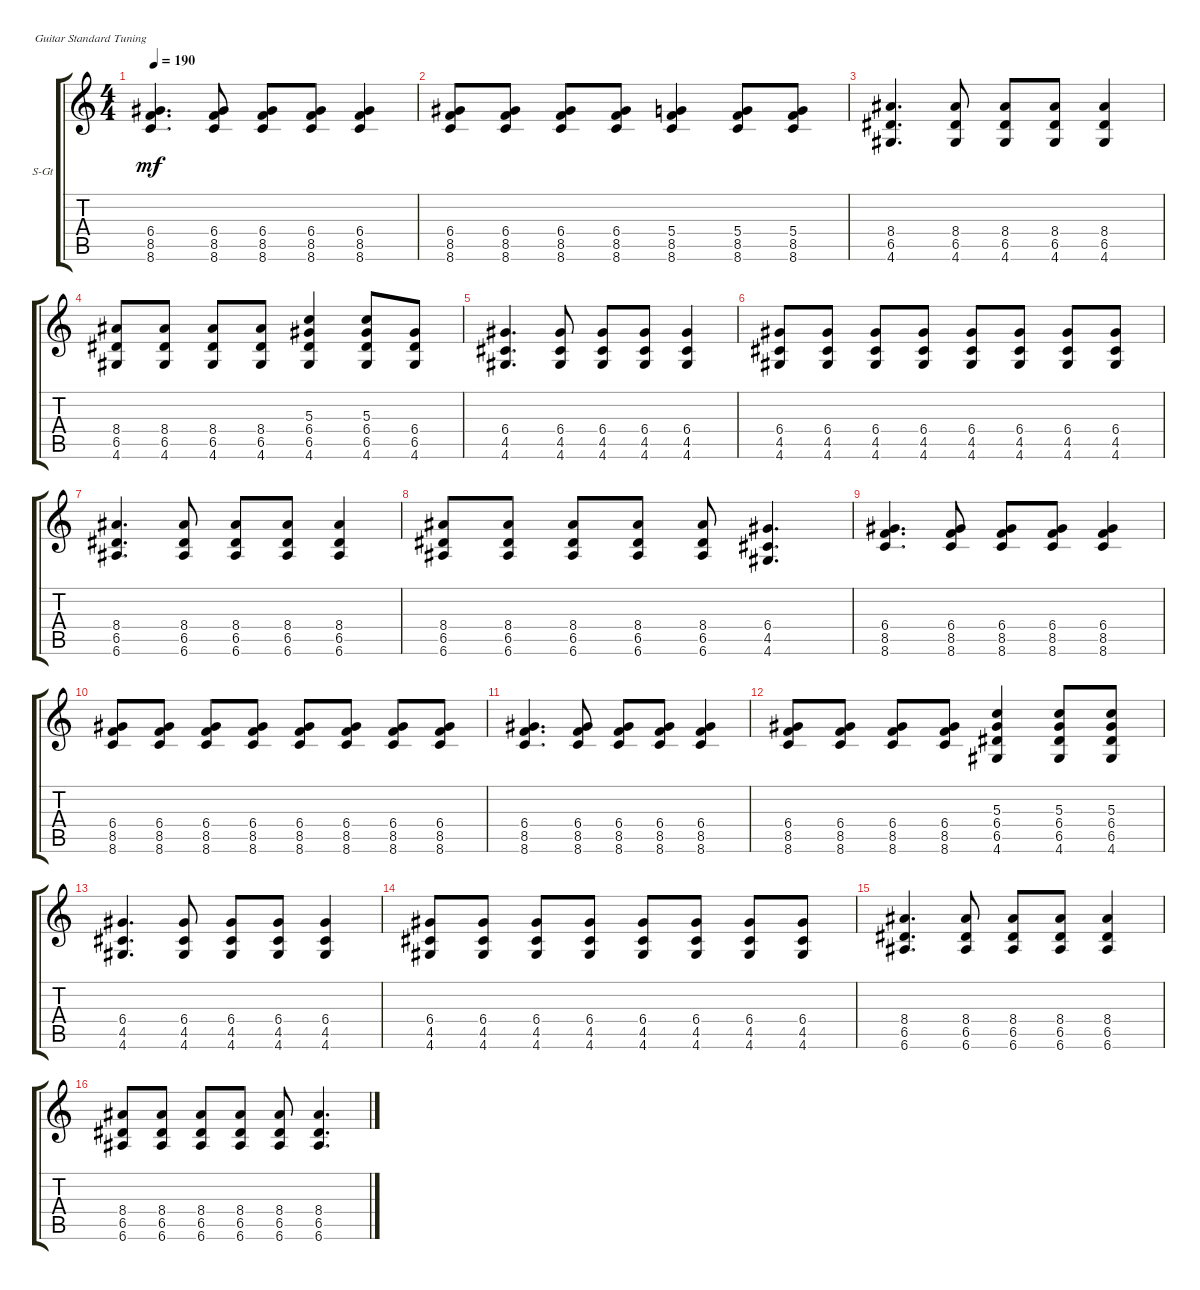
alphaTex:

\defaultSystemsLayout 4
\bracketExtendMode groupsimilarinstruments
\firstSystemTrackNameOrientation horizontal
\otherSystemsTrackNameOrientation horizontal
\track ("Steel Guitar" "S-Gt") {instrument acousticguitarsteel}
\staff {score tabs}
\tuning (E4 B3 G3 D3 A2 E2)
\ts (4 4)
\tempo 190
\clef g2
\ks c
(8.6 8.5 6.4).4{d dy mf instrument acousticguitarsteel} (8.6 8.5 6.4).8 (8.6 8.5 6.4).8 (8.6 8.5 6.4).8 (8.6 8.5 6.4).4 |
(8.6 8.5 6.4).8 (8.6 8.5 6.4).8 (8.6 8.5 6.4).8 (8.6 8.5 6.4).8 (5.4 8.5 8.6).4 (5.4 8.5 8.6).8 (5.4 8.5 8.6).8 |
(4.6 6.5 8.4).4{d} (4.6 6.5 8.4).8 (4.6 6.5 8.4).8 (4.6 6.5 8.4).8 (4.6 6.5 8.4).4 |
(4.6 6.5 8.4).8 (4.6 6.5 8.4).8 (4.6 6.5 8.4).8 (4.6 6.5 8.4).8 (4.6 6.5 6.4 5.3).4 (4.6 6.5 6.4 5.3).8 (4.6 6.5 6.4).8 |
(4.6 4.5 6.4).4{d} (4.6 4.5 6.4).8 (4.6 4.5 6.4).8 (4.6 4.5 6.4).8 (4.6 4.5 6.4).4 |
(4.6 4.5 6.4).8 (4.6 4.5 6.4).8 (4.6 4.5 6.4).8 (4.6 4.5 6.4).8 (4.6 4.5 6.4).8 (4.6 4.5 6.4).8 (4.6 4.5 6.4).8 (4.6 4.5 6.4).8 |
(6.6 6.5 8.4).4{d} (6.6 6.5 8.4).8 (6.6 6.5 8.4).8 (6.6 6.5 8.4).8 (6.6 6.5 8.4).4 |
(6.6 6.5 8.4).8 (6.6 6.5 8.4).8 (6.6 6.5 8.4).8 (6.6 6.5 8.4).8 (6.6 6.5 8.4).8 (4.6 4.5 6.4).4{d} |
(8.6 8.5 6.4).4{d} (8.6 8.5 6.4).8 (8.6 8.5 6.4).8 (8.6 8.5 6.4).8 (8.6 8.5 6.4).4 |
(8.6 8.5 6.4).8 (8.6 8.5 6.4).8 (8.6 8.5 6.4).8 (8.6 8.5 6.4).8 (8.6 8.5 6.4).8 (8.6 8.5 6.4).8 (8.6 8.5 6.4).8 (8.6 8.5 6.4).8 |
(8.6 8.5 6.4).4{d} (8.6 8.5 6.4).8 (8.6 8.5 6.4).8 (8.6 8.5 6.4).8 (8.6 8.5 6.4).4 |
(8.6 8.5 6.4).8 (8.6 8.5 6.4).8 (8.6 8.5 6.4).8 (8.6 8.5 6.4).8 (4.6 6.5 6.4 5.3).4 (4.6 6.5 6.4 5.3).8 (4.6 6.5 6.4 5.3).8 |
(4.6 4.5 6.4).4{d} (4.6 4.5 6.4).8 (4.6 4.5 6.4).8 (4.6 4.5 6.4).8 (4.6 4.5 6.4).4 |
(4.6 4.5 6.4).8 (4.6 4.5 6.4).8 (4.6 4.5 6.4).8 (4.6 4.5 6.4).8 (4.6 4.5 6.4).8 (4.6 4.5 6.4).8 (4.6 4.5 6.4).8 (4.6 6.4 4.5).8 |
(6.6 6.5 8.4).4{d} (6.6 6.5 8.4).8 (6.6 6.5 8.4).8 (6.6 6.5 8.4).8 (6.6 6.5 8.4).4 |
(6.6 6.5 8.4).8 (6.6 6.5 8.4).8 (6.6 6.5 8.4).8 (6.6 6.5 8.4).8 (6.6 6.5 8.4).8 (6.6 6.5 8.4).4{d}
